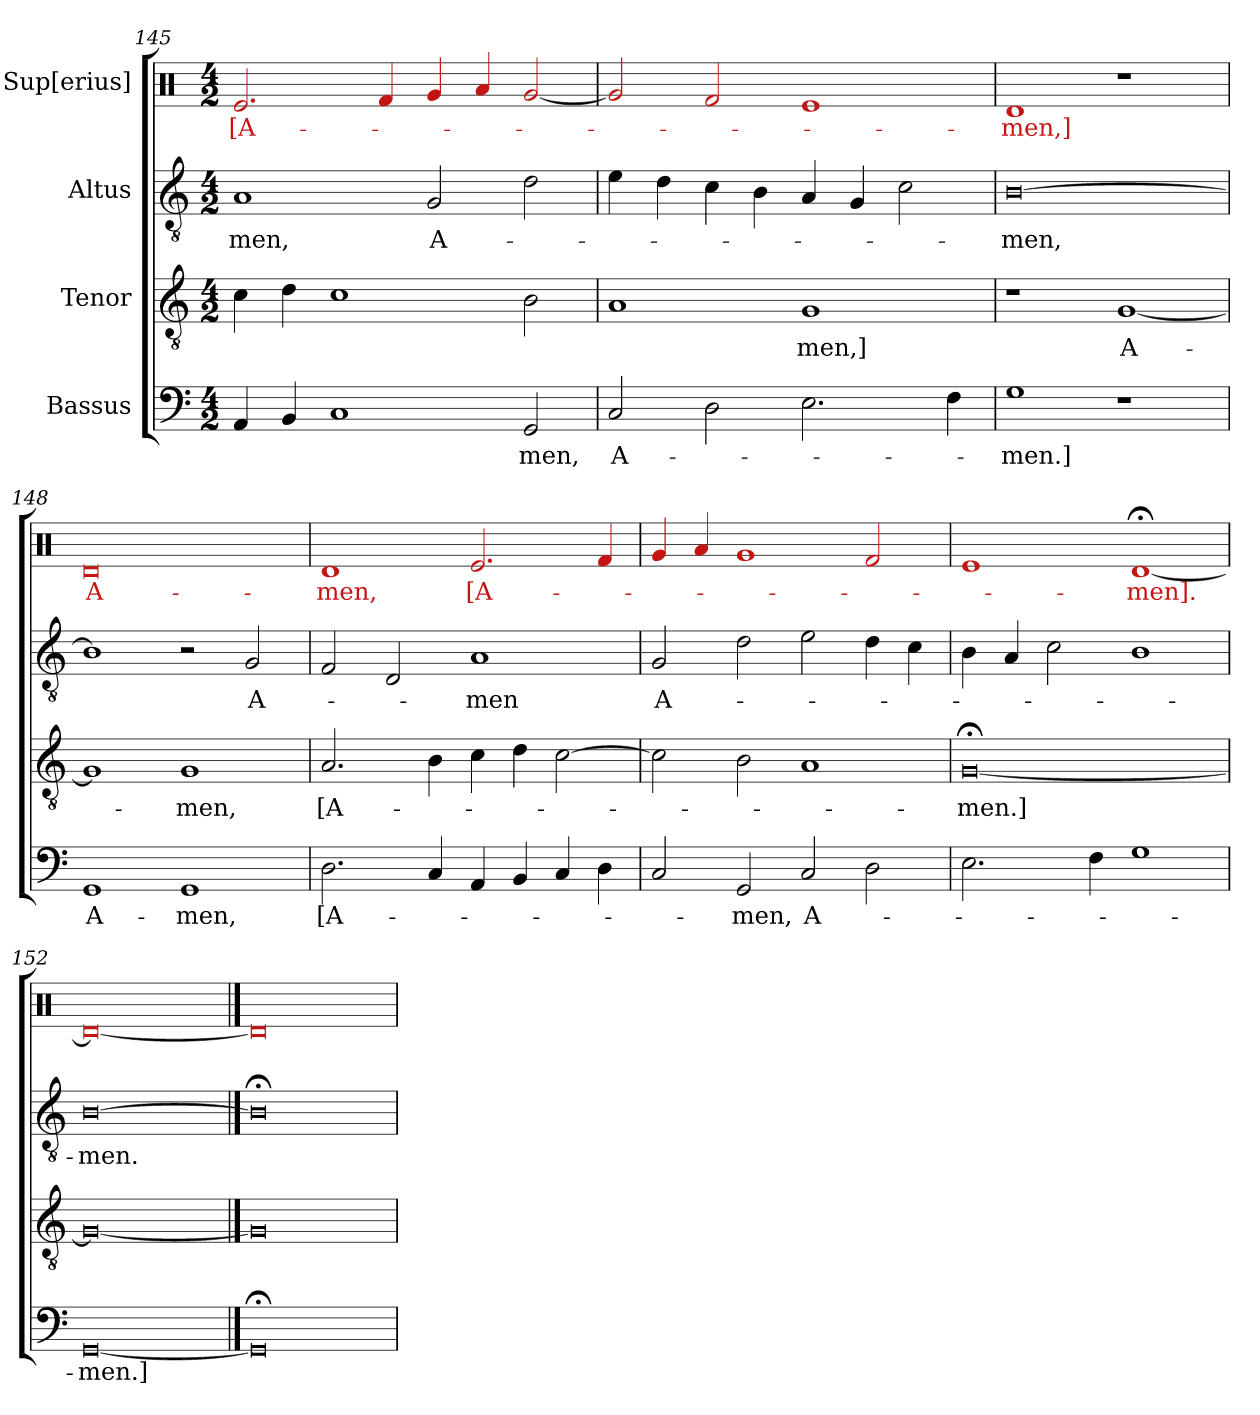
**kern	**text	**kern	**text	**kern	**text	**kern	**text
*part4	*part4	*part3	*part3	*part2	*part2	*part1	*part1
*staff4	*staff4	*staff3	*staff3	*staff2	*staff2	*staff1	*staff1
*I"Bassus	*	*I"Tenor	*	*I"Altus	*	*I"Sup[erius]	*
*clefF4	*	*clefGv2	*	*clefGv2	*	*clefX	*
*k[]	*	*k[]	*	*k[]	*	*k[]	*
*M4/2	*	*M4/2	*	*M4/2	*	*M4/2	*
=145	=145	=145	=145	=145	=145	=145	=145
4AA/	.	4c\	.	1A/	-men,	2.e/	[A-
4BB/	.	4d\	.	.	.	.	.
1C/	.	1c\	.	.	.	.	.
.	.	.	.	.	.	4f/	.
.	.	.	.	2G/	A-	4g/	.
.	.	.	.	.	.	4a/	.
2GG/	-men,	2B\	.	2d\	.	[2g/	.
=146	=146	=146	=146	=146	=146	=146	=146
2C/	A-	1A/	.	4e\	.	2g/]	.
.	.	.	.	4d\	.	.	.
2D\	.	.	.	4c\	.	2f/	.
.	.	.	.	4B\	.	.	.
2.E\	.	1G/	-men,]	4A/	.	1e/	.
.	.	.	.	4G/	.	.	.
.	.	.	.	2c\	.	.	.
4F\	.	.	.	.	.	.	.
=147	=147	=147	=147	=147	=147	=147	=147
1G\	-men.]	1r	.	[0B\	-men,	1d/	-men,]
1r	.	[1G/	A-	.	.	1r	.
=148	=148	=148	=148	=148	=148	=148	=148
1GG/	A-	1G/]	.	1B\]	.	0d/	A-
1GG/	-men,	1G/	-men,	2r	.	.	.
.	.	.	.	2G/	A-	.	.
=149	=149	=149	=149	=149	=149	=149	=149
2.D\	[A-	2.A/	[A-	2F/	.	1d/	-men,
.	.	.	.	2D/	.	.	.
4C/	.	4B\	.	.	.	.	.
4AA/	.	4c\	.	1A/	-men	2.e/	[A-
4BB/	.	4d\	.	.	.	.	.
4C/	.	[2c\	.	.	.	.	.
4D\	.	.	.	.	.	4f/	.
=150	=150	=150	=150	=150	=150	=150	=150
2C/	.	2c\]	.	2G/	A-	4g/	.
.	.	.	.	.	.	4a/	.
2GG/	-men,	2B\	.	2d\	.	1g/	.
2C/	A-	1A/	.	2e\	.	.	.
2D\	.	.	.	4d\	.	2f/	.
.	.	.	.	4c\	.	.	.
=151	=151	=151	=151	=151	=151	=151	=151
2.E\	.	[0G;</	-men.]	4B\	.	1e/	.
.	.	.	.	4A/	.	.	.
.	.	.	.	2c\	.	.	.
4F\	.	.	.	.	.	.	.
1G\	.	.	.	1B\	.	[1d;</	-men].
=152	=152	=152	=152	=152	=152	=152	=152
[0GG/	-men.]	0G/_	.	[0B\	-men.	0d/_	.
==153	==153	==153	==153	==153	==153	==153	==153
0GG;</]	.	0G/]	.	0B;<\]	.	0d/]	.
=	=	=	=	=	=	=	=
*-	*-	*-	*-	*-	*-	*-	*-
